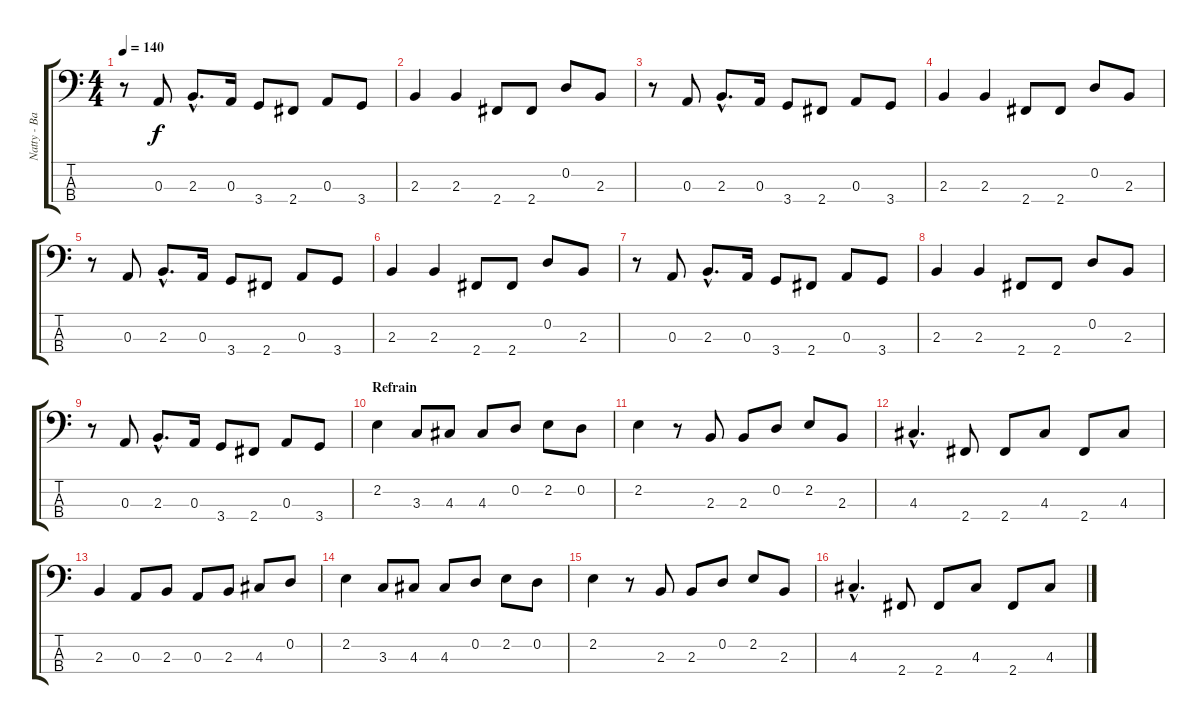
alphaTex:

\track ("Natty - Basse" "Natty - Ba") {instrument electricbassfinger}
\staff {score tabs}
\tuning (G2 D2 A1 E1) {hide}
\ts (4 4)
\tempo 140
\clef f4
\ks c
r.8{dy f} 0.3.8 2.3{hac}.8{d} 0.3.16 3.4.8 2.4.8 0.3.8 3.4.8 |
2.3.4 2.3.4 2.4.8 2.4.8 0.2.8 2.3.8 |
r.8 0.3.8 2.3{hac}.8{d} 0.3.16 3.4.8 2.4.8 0.3.8 3.4.8 |
2.3.4 2.3.4 2.4.8 2.4.8 0.2.8 2.3.8 |
r.8 0.3.8 2.3{hac}.8{d} 0.3.16 3.4.8 2.4.8 0.3.8 3.4.8 |
2.3.4 2.3.4 2.4.8 2.4.8 0.2.8 2.3.8 |
r.8 0.3.8 2.3{hac}.8{d} 0.3.16 3.4.8 2.4.8 0.3.8 3.4.8 |
2.3.4 2.3.4 2.4.8 2.4.8 0.2.8 2.3.8 |
r.8 0.3.8 2.3{hac}.8{d} 0.3.16 3.4.8 2.4.8 0.3.8 3.4.8 |
\section ("" "Refrain")
2.2.4 3.3.8 4.3.8 4.3.8 0.2.8 2.2.8 0.2.8 |
2.2.4 r.8 2.3.8 2.3.8 0.2.8 2.2.8 2.3.8 |
4.3{hac}.4{d} 2.4.8 2.4.8 4.3.8 2.4.8 4.3.8 |
2.3.4 0.3.8 2.3.8 0.3.8 2.3.8 4.3.8 0.2.8 |
2.2.4 3.3.8 4.3.8 4.3.8 0.2.8 2.2.8 0.2.8 |
2.2.4 r.8 2.3.8 2.3.8 0.2.8 2.2.8 2.3.8 |
4.3{hac}.4{d} 2.4.8 2.4.8 4.3.8 2.4.8 4.3.8
